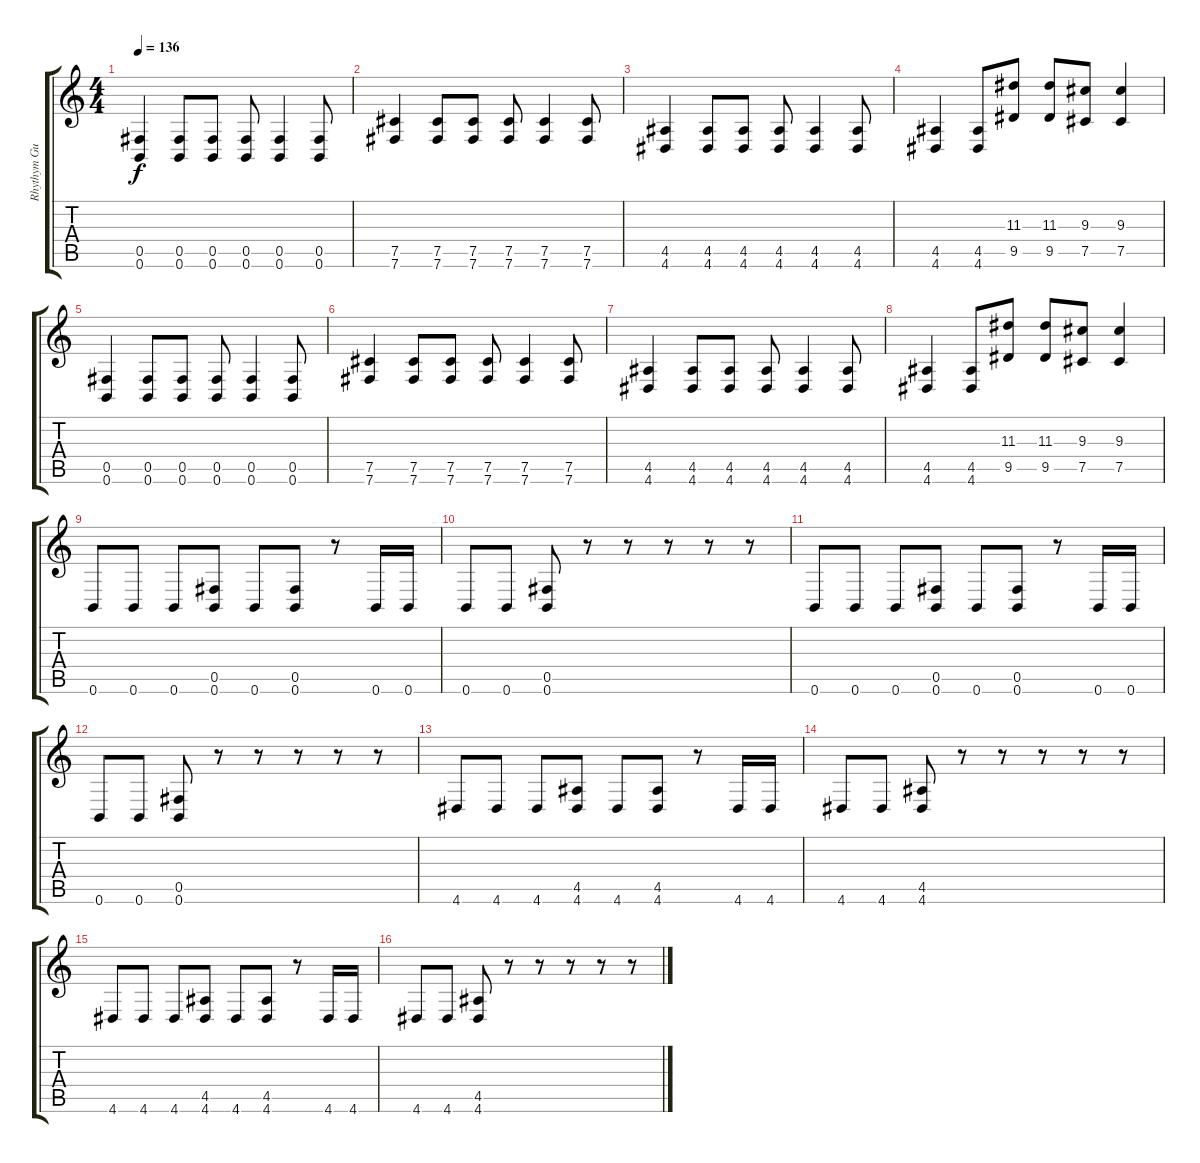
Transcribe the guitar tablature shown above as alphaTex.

\track ("Rhythym Guitar Right" "Rhythym Gu") {instrument distortionguitar}
\staff {score tabs}
\tuning (Db4 Ab3 E3 B2 Gb2 B1) {hide}
\ts (4 4)
\tempo 136
\clef g2
\ks c
(0.5 0.6).4{dy f} (0.5 0.6).8 (0.5 0.6).8 (0.5 0.6).8 (0.5 0.6).4 (0.5 0.6).8 |
(7.5 7.6).4 (7.5 7.6).8 (7.5 7.6).8 (7.5 7.6).8 (7.5 7.6).4 (7.5 7.6).8 |
(4.5 4.6).4 (4.5 4.6).8 (4.5 4.6).8 (4.5 4.6).8 (4.5 4.6).4 (4.5 4.6).8 |
(4.5 4.6).4 (4.5 4.6).8 (11.3 9.5).8 (11.3 9.5).8 (9.3 7.5).8 (9.3 7.5).4 |
(0.5 0.6).4 (0.5 0.6).8 (0.5 0.6).8 (0.5 0.6).8 (0.5 0.6).4 (0.5 0.6).8 |
(7.5 7.6).4 (7.5 7.6).8 (7.5 7.6).8 (7.5 7.6).8 (7.5 7.6).4 (7.5 7.6).8 |
(4.5 4.6).4 (4.5 4.6).8 (4.5 4.6).8 (4.5 4.6).8 (4.5 4.6).4 (4.5 4.6).8 |
(4.5 4.6).4 (4.5 4.6).8 (11.3 9.5).8 (11.3 9.5).8 (9.3 7.5).8 (9.3 7.5).4 |
0.6.8 0.6.8 0.6.8 (0.5 0.6).8 0.6.8 (0.5 0.6).8 r.8 0.6.16 0.6.16 |
0.6.8 0.6.8 (0.5 0.6).8 r.8 r.8 r.8 r.8 r.8 |
0.6.8 0.6.8 0.6.8 (0.5 0.6).8 0.6.8 (0.5 0.6).8 r.8 0.6.16 0.6.16 |
0.6.8 0.6.8 (0.5 0.6).8 r.8 r.8 r.8 r.8 r.8 |
4.6.8 4.6.8 4.6.8 (4.5 4.6).8 4.6.8 (4.5 4.6).8 r.8 4.6.16 4.6.16 |
4.6.8 4.6.8 (4.5 4.6).8 r.8 r.8 r.8 r.8 r.8 |
4.6.8 4.6.8 4.6.8 (4.5 4.6).8 4.6.8 (4.5 4.6).8 r.8 4.6.16 4.6.16 |
4.6.8 4.6.8 (4.5 4.6).8 r.8 r.8 r.8 r.8 r.8
